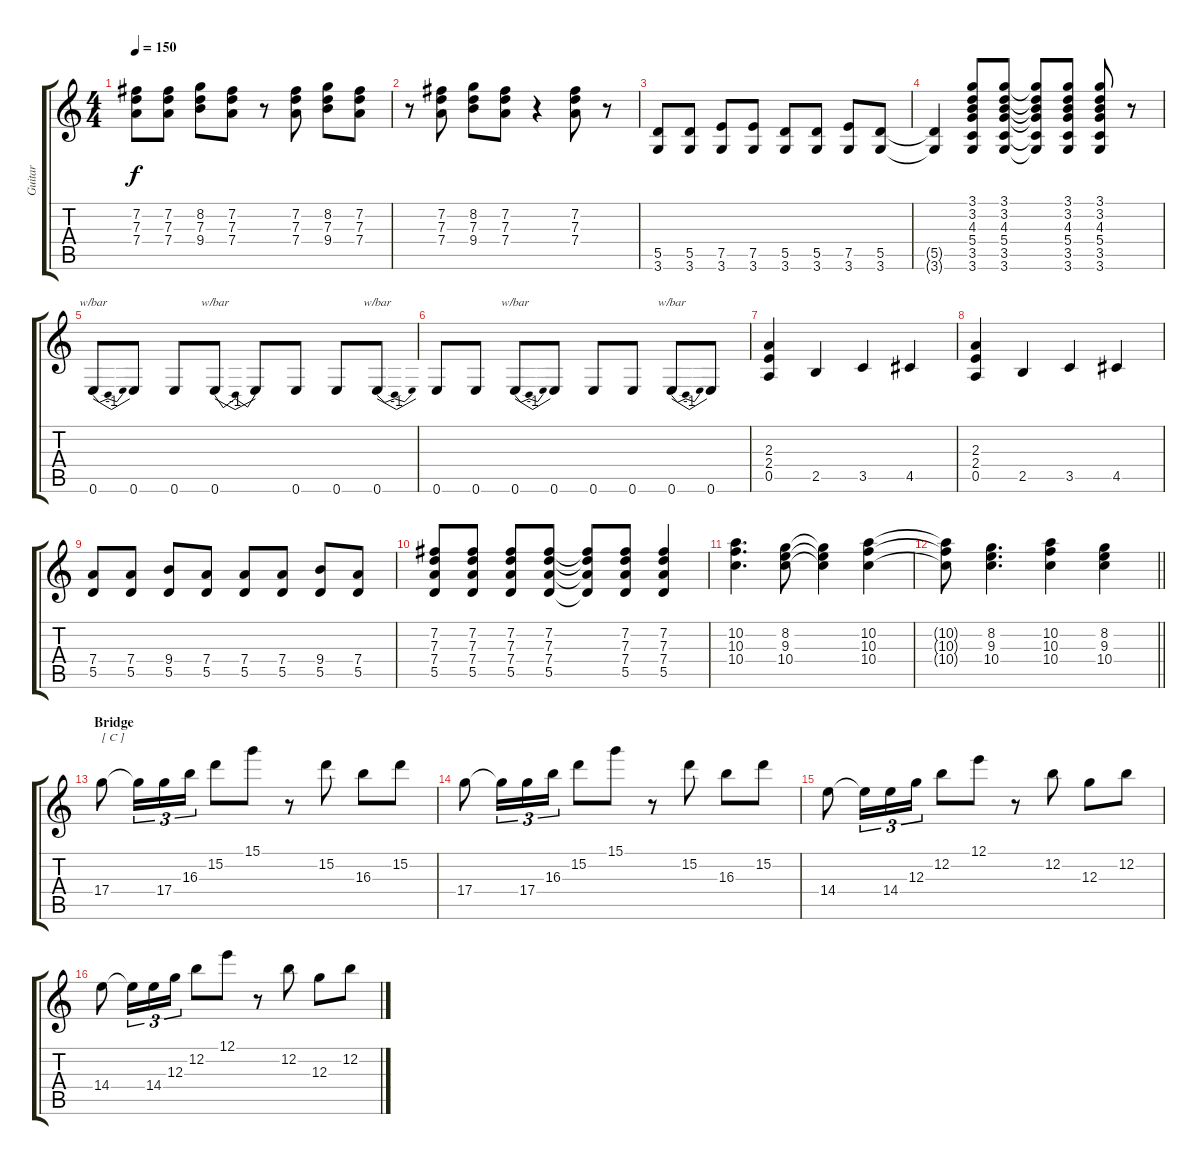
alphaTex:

\track ("Guitar" "Guitar") {instrument acousticguitarsteel}
\staff {score tabs}
\tuning (E4 B3 G3 D3 A2 E2) {hide}
\ts (4 4)
\tempo 150
\clef g2
\ks c
(7.2 7.3 7.4).8{dy f} (7.2 7.3 7.4).8 (8.2 7.3 9.4).8 (7.2 7.3 7.4).8 r.8 (7.2 7.3 7.4).8 (8.2 7.3 9.4).8 (7.2 7.3 7.4).8 |
r.8 (7.2 7.3 7.4).8 (8.2 7.3 9.4).8 (7.2 7.3 7.4).8 r.4 (7.2 7.3 7.4).8 r.8 |
(5.5 3.6).8 (5.5 3.6).8 (7.5 3.6).8 (7.5 3.6).8 (5.5 3.6).8 (5.5 3.6).8 (7.5 3.6).8 (5.5 3.6).8 |
(5.5{t} 3.6{t}).4 (3.1 3.2 4.3 5.4 3.5 3.6).8 (3.1 3.2 4.3 5.4 3.5 3.6).8 (3.1{t} 3.2{t} 4.3{t} 5.4{t} 3.5{t} 3.6{t}).8 (3.1 3.2 4.3 5.4 3.5 3.6).8 (3.1 3.2 4.3 5.4 3.5 3.6).8 r.8 |
0.6.8{tbe (dip default 0 0 30 -4 60 0)} 0.6.8 0.6.8 0.6.8{tbe (dip default 0 0 30 -4 60 0)} 0.6{t}.8 0.6.8 0.6.8 0.6.8{tbe (dip default 0 0 30 -4 60 0)} |
0.6.8 0.6.8 0.6.8{tbe (dip default 0 0 30 -4 60 0)} 0.6.8 0.6.8 0.6.8 0.6.8{tbe (dip default 0 0 30 -4 60 0)} 0.6.8 |
(2.3 2.4 0.5).4 2.5.4 3.5.4 4.5.4 |
(2.3 2.4 0.5).4 2.5.4 3.5.4 4.5.4 |
(7.4 5.5).8 (7.4 5.5).8 (9.4 5.5).8 (7.4 5.5).8 (7.4 5.5).8 (7.4 5.5).8 (9.4 5.5).8 (7.4 5.5).8 |
(7.2 7.3 7.4 5.5).8 (7.2 7.3 7.4 5.5).8 (7.2 7.3 7.4 5.5).8 (7.2 7.3 7.4 5.5).8 (7.2{t} 7.3{t} 7.4{t} 5.5{t}).8 (7.2 7.3 7.4 5.5).8 (7.2 7.3 7.4 5.5).4 |
(10.2 10.3 10.4).4{d} (8.2 9.3 10.4).8 (8.2{t} 9.3{t} 10.4{t}).4 (10.2 10.3 10.4).4 |
\barLineRight lightlight
(10.2{t} 10.3{t} 10.4{t}).8 (8.2 9.3 10.4).4{d} (10.2 10.3 10.4).4 (8.2 9.3 10.4).4 |
\section ("" "Bridge")
17.4.8{txt "[ C ]"} 17.4{t}.16{tu (3 2)} 17.4.16{tu (3 2)} 16.3.16{tu (3 2)} 15.2.8 15.1.8 r.8 15.2.8 16.3.8 15.2.8 |
17.4.8 17.4{t}.16{tu (3 2)} 17.4.16{tu (3 2)} 16.3.16{tu (3 2)} 15.2.8 15.1.8 r.8 15.2.8 16.3.8 15.2.8 |
14.4.8 14.4{t}.16{tu (3 2)} 14.4.16{tu (3 2)} 12.3.16{tu (3 2)} 12.2.8 12.1.8 r.8 12.2.8 12.3.8 12.2.8 |
14.4.8 14.4{t}.16{tu (3 2)} 14.4.16{tu (3 2)} 12.3.16{tu (3 2)} 12.2.8 12.1.8 r.8 12.2.8 12.3.8 12.2.8
